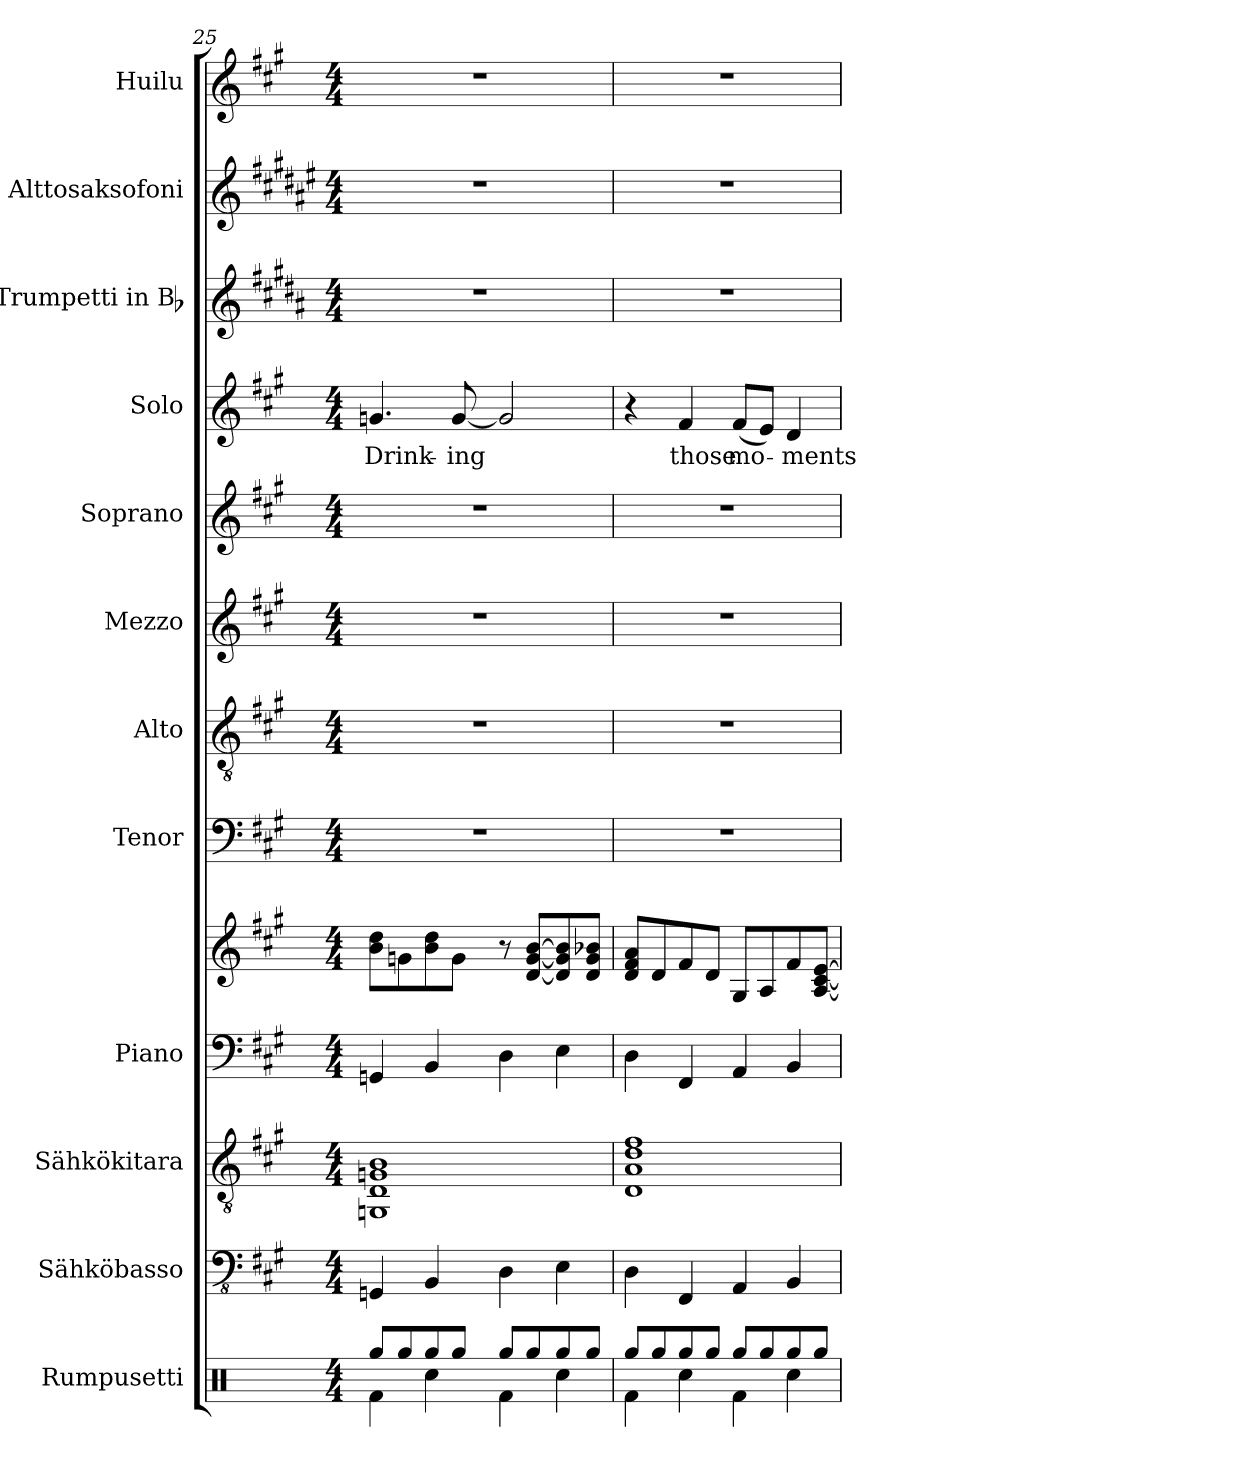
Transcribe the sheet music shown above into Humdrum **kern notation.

**kern	**kern	**kern	**kern	**kern	**kern	**kern	**kern	**kern	**kern	**text	**kern	**kern	**kern
*part12	*part11	*part10	*part9	*part9	*part8	*part7	*part6	*part5	*part4	*part4	*part3	*part2	*part1
*staff13	*staff12	*staff11	*staff10	*staff9	*staff8	*staff7	*staff6	*staff5	*staff4	*staff4	*staff3	*staff2	*staff1
*I"Rumpusetti	*I"Sähköbasso	*I"Sähkökitara	*I"Piano	*	*I"Tenor	*I"Alto	*I"Mezzo	*I"Soprano	*I"Solo	*	*I"Trumpetti in Bb	*I"Alttosaksofoni	*I"Huilu
*I'R. setti	*	*	*I'Pno.	*	*I'T.	*I'A.	*I'M.	*I'S.	*I'Solo	*	*I'Tpt. in Bb	*	*I'H.
!!LO:LB:g=z
*clefX	*clefFv4	*clefGv2	*clefF4	*clefG2	*clefF4	*clefGv2	*clefG2	*clefG2	*clefG2	*	*clefG2	*clefG2	*clefG2
*	*	*	*	*	*	*	*	*	*	*	*ITrd1c2	*ITrd5c9	*
*k[]	*k[f#c#g#]	*k[f#c#g#]	*k[f#c#g#]	*k[f#c#g#]	*k[f#c#g#]	*k[f#c#g#]	*k[f#c#g#]	*k[f#c#g#]	*k[f#c#g#]	*	*k[f#c#g#]	*k[f#c#g#]	*k[f#c#g#]
*M4/4	*M4/4	*M4/4	*M4/4	*M4/4	*M4/4	*M4/4	*M4/4	*M4/4	*M4/4	*	*M4/4	*M4/4	*M4/4
=25	=25	=25	=25	=25	=25	=25	=25	=25	=25	=25	=25	=25	=25
*^	*	*	*	*	*	*	*	*	*	*	*	*	*
!	!	!	!	!	!	!	!	!	!	!	!LO:LY:b	!	!	!
8Rgg/L	4Rf\	4GGGn/	1GGn 1D 1Gn 1B	4GGn/	8b\ 8dd\L	1r	1r	1r	1r	4.gn/	Drink-	1r	1r	1r
8Rgg/	.	.	.	.	8gn\	.	.	.	.	.	.	.	.	.
8Rgg/	4Rcc\	4BBB/	.	4BB/	8b\ 8dd\	.	.	.	.	.	.	.	.	.
!	!	!	!	!	!	!	!	!	!	!	!LO:LY:b	!	!	!
8Rgg/J	.	.	.	.	8g\J	.	.	.	.	[8g/	ing	.	.	.
8Rgg/L	4Rf\	4DD\	.	4D\	8r	.	.	.	.	2g/]	.	.	.	.
8Rgg/	.	.	.	.	[8d/ [8g/ [8b/L	.	.	.	.	.	.	.	.	.
8Rgg/	4Rcc\	4EE\	.	4E\	8d/] 8g/] 8b/]	.	.	.	.	.	.	.	.	.
8Rgg/J	.	.	.	.	8d/ 8g/ 8b-X/J	.	.	.	.	.	.	.	.	.
=26	=26	=26	=26	=26	=26	=26	=26	=26	=26	=26	=26	=26	=26	=26
8Rgg/L	4Rf\	4DD\	1D 1A 1d 1f#	4D\	8d/ 8f#/ 8a/L	1r	1r	1r	1r	4r	.	1r	1r	1r
8Rgg/	.	.	.	.	8d/	.	.	.	.	.	.	.	.	.
!	!	!	!	!	!	!	!	!	!	!	!LO:LY:b	!	!	!
8Rgg/	4Rcc\	4FFF#/	.	4FF#/	8f#/	.	.	.	.	4f#/	those	.	.	.
8Rgg/J	.	.	.	.	8d/J	.	.	.	.	.	.	.	.	.
!	!	!	!	!	!	!	!	!	!	!	!LO:LY:b	!	!	!
8Rgg/L	4Rf\	4AAA/	.	4AA/	8G#/L	.	.	.	.	(8f#/L	mo-	.	.	.
8Rgg/	.	.	.	.	8A/	.	.	.	.	8e/J)	.	.	.	.
!	!	!	!	!	!	!	!	!	!	!	!LO:LY:b	!	!	!
8Rgg/	4Rcc\	4BBB/	.	4BB/	8f#/	.	.	.	.	4d/	-ments	.	.	.
8Rgg/J	.	.	.	.	[8A/ [8c#/ [8e/J	.	.	.	.	.	.	.	.	.
*v	*v	*	*	*	*	*	*	*	*	*	*	*	*	*
=	=	=	=	=	=	=	=	=	=	=	=	=	=
*-	*-	*-	*-	*-	*-	*-	*-	*-	*-	*-	*-	*-	*-
